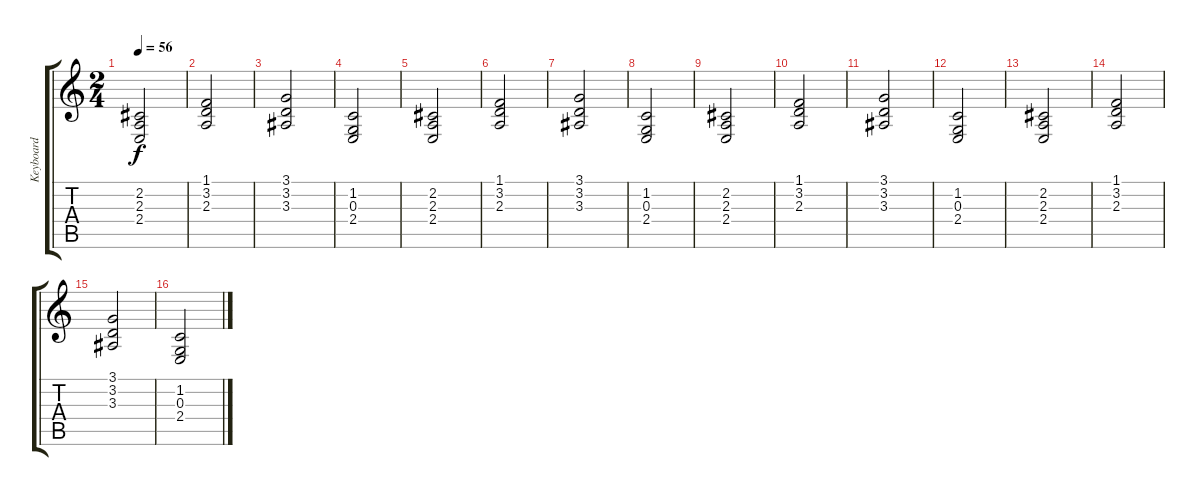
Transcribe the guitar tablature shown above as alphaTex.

\track ("Keyboard" "Keyboard") {instrument stringensemble1}
\staff {score tabs}
\tuning (E4 B3 G3 D3 A2 E2) {hide}
\ts (2 4)
\tempo 56
\clef g2
\ks c
(2.2 2.3 2.4).2{dy f} |
(1.1 3.2 2.3).2 |
(3.1 3.2 3.3).2 |
(1.2 0.3 2.4).2 |
(2.2 2.3 2.4).2 |
(1.1 3.2 2.3).2 |
(3.1 3.2 3.3).2 |
(1.2 0.3 2.4).2 |
(2.2 2.3 2.4).2 |
(1.1 3.2 2.3).2 |
(3.1 3.2 3.3).2 |
(1.2 0.3 2.4).2 |
(2.2 2.3 2.4).2 |
(1.1 3.2 2.3).2 |
(3.1 3.2 3.3).2 |
(1.2 0.3 2.4).2
